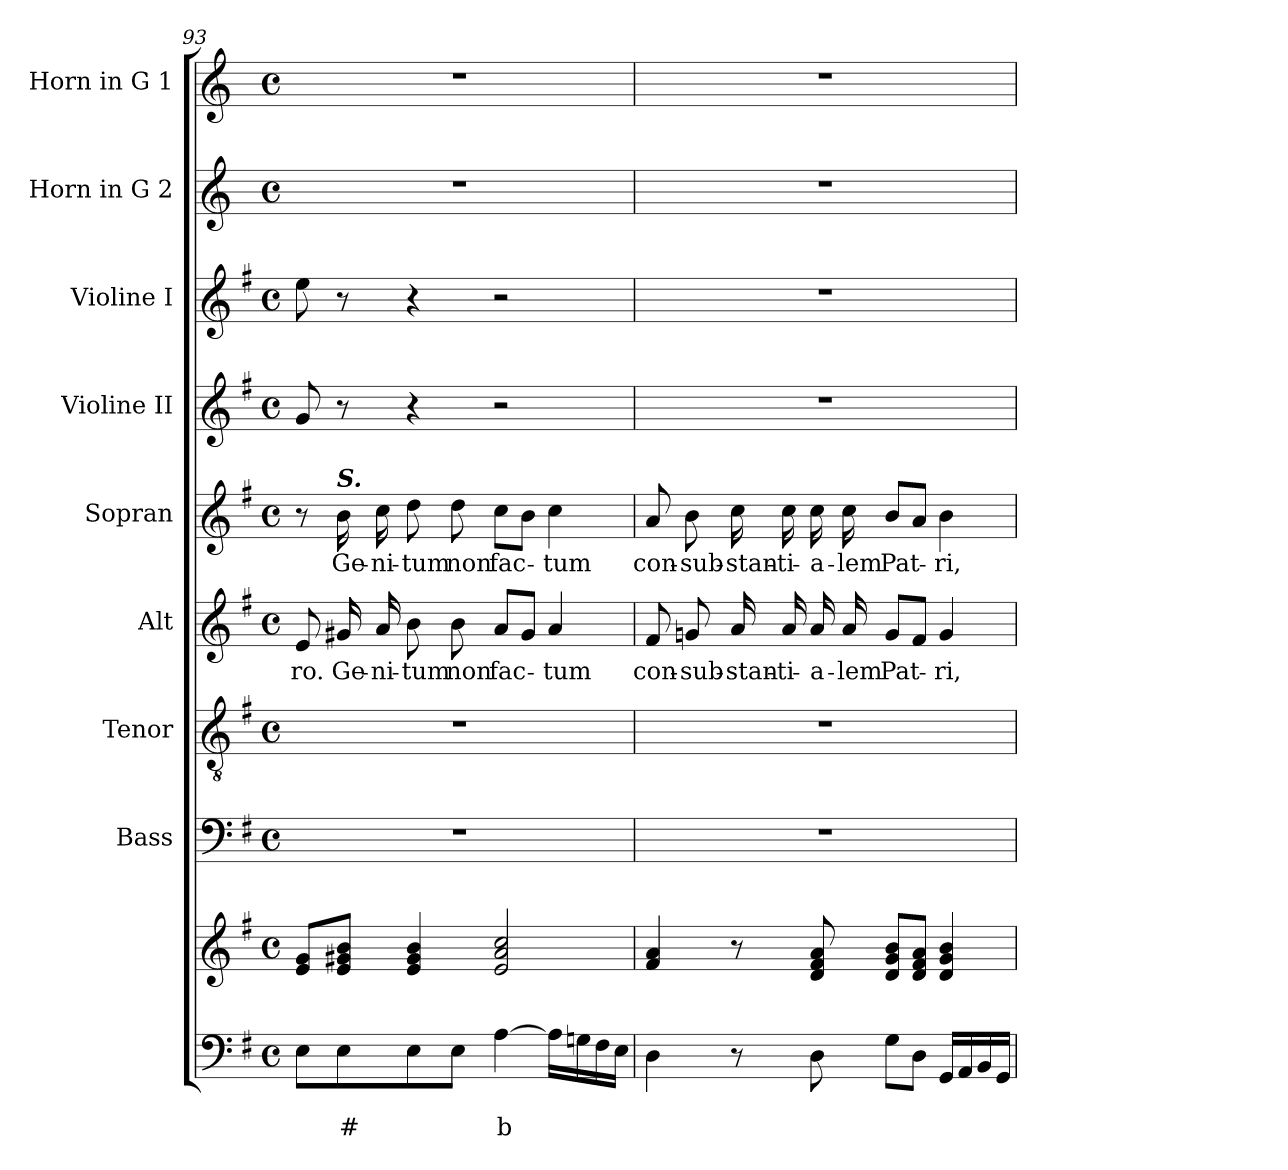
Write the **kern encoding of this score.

**kern	**text	**text	**kern	**kern	**kern	**kern	**text	**kern	**text	**kern	**kern	**kern	**kern
*part9	*part9	*part9	*part9	*part8	*part7	*part6	*part6	*part5	*part5	*part4	*part3	*part2	*part1
*staff10	*staff10	*staff10	*staff9	*staff8	*staff7	*staff6	*staff6	*staff5	*staff5	*staff4	*staff3	*staff2	*staff1
*	*	*	*	*I"Bass	*I"Tenor	*I"Alt	*	*I"Sopran	*	*I"Violine II	*I"Violine I	*I"Horn in G 2	*I"Horn in G 1
*	*	*	*	*I'B.	*I'T.	*I'A.	*	*I'S.	*	*I'Vl. II	*I'Vl. I	*	*
!!LO:LB:g=z
*clefF4	*	*	*clefG2	*clefF4	*clefGv2	*clefG2	*	*clefG2	*	*clefG2	*clefG2	*clefG2	*clefG2
*	*	*	*	*	*	*	*	*	*	*	*	*ITrd3c5	*ITrd3c5
*k[f#]	*	*	*k[f#]	*k[f#]	*k[f#]	*k[f#]	*	*k[f#]	*	*k[f#]	*k[f#]	*k[f#]	*k[f#]
*G:	*	*	*G:	*G:	*G:	*G:	*	*G:	*	*G:	*G:	*G:	*G:
*M4/4	*	*	*M4/4	*M4/4	*M4/4	*M4/4	*	*M4/4	*	*M4/4	*M4/4	*M4/4	*M4/4
*met(c)	*	*	*met(c)	*met(c)	*met(c)	*met(c)	*	*met(c)	*	*met(c)	*met(c)	*met(c)	*met(c)
=93	=93	=93	=93	=93	=93	=93	=93	=93	=93	=93	=93	=93	=93
!	!	!	!	!	!	!	!LO:LY:b	!	!	!	!	!	!
8E\L	.	.	8e/ 8g/L	1r	1r	8e/	-ro.	8r	.	8g/	8ee\	1r	1r
!	!	!	!	!	!	!	!	!LO:TX:a:Bi:t=S.	!	!	!	!	!
!	!	!LO:LY:b	!	!	!	!	!LO:LY:b	!	!LO:LY:b	!	!	!	!
8E\	.	#	8e/ 8g#X/ 8b/J	.	.	16g#X/	Ge-	16b\	Ge-	8r	8r	.	.
!	!	!	!	!	!	!	!LO:LY:b	!	!LO:LY:b	!	!	!	!
.	.	.	.	.	.	16a/	-ni-	16cc\	-ni-	.	.	.	.
!	!	!	!	!	!	!	!LO:LY:b	!	!LO:LY:b	!	!	!	!
8E\	.	.	4e/ 4g#/ 4b/	.	.	8b\	-tum	8dd\	-tum	4r	4r	.	.
!	!	!	!	!	!	!	!LO:LY:b	!	!LO:LY:b	!	!	!	!
8E\J	.	.	.	.	.	8b\	non	8dd\	non	.	.	.	.
!	!	!LO:LY:b	!	!	!	!	!LO:LY:b	!	!LO:LY:b	!	!	!	!
[4A\	.	b	2e/ 2a/ 2cc/	.	.	8a/L	fac-	8cc\L	fac-	2r	2r	.	.
.	.	.	.	.	.	8g#/J	.	8b\J	.	.	.	.	.
!	!	!	!	!	!	!	!LO:LY:b	!	!LO:LY:b	!	!	!	!
16A\LL]	.	.	.	.	.	4a/	-tum	4cc\	-tum	.	.	.	.
!	!	!LO:LY:b	!	!	!	!	!	!	!	!	!	!	!
16Gn\	.	_	.	.	.	.	.	.	.	.	.	.	.
16F#\	.	.	.	.	.	.	.	.	.	.	.	.	.
16E\JJ	.	.	.	.	.	.	.	.	.	.	.	.	.
=94	=94	=94	=94	=94	=94	=94	=94	=94	=94	=94	=94	=94	=94
!	!	!	!	!	!	!	!LO:LY:b	!	!LO:LY:b	!	!	!	!
4D\	.	.	4f#/ 4a/	1r	1r	8f#/	con-	8a/	con-	1r	1r	1r	1r
!	!	!	!	!	!	!	!LO:LY:b	!	!LO:LY:b	!	!	!	!
.	.	.	.	.	.	8gn/	-sub-	8b\	-sub-	.	.	.	.
!	!	!	!	!	!	!	!LO:LY:b	!	!LO:LY:b	!	!	!	!
8r	.	.	8r	.	.	16a/	-stan-	16cc\	-stan-	.	.	.	.
!	!	!	!	!	!	!	!LO:LY:b	!	!LO:LY:b	!	!	!	!
.	.	.	.	.	.	16a/	-ti-	16cc\	-ti-	.	.	.	.
!	!	!	!	!	!	!	!LO:LY:b	!	!LO:LY:b	!	!	!	!
8D\	.	.	8d/ 8f#/ 8a/	.	.	16a/	-a-	16cc\	-a-	.	.	.	.
!	!	!	!	!	!	!	!LO:LY:b	!	!LO:LY:b	!	!	!	!
.	.	.	.	.	.	16a/	-lem	16cc\	-lem	.	.	.	.
!	!	!	!	!	!	!	!LO:LY:b	!	!LO:LY:b	!	!	!	!
8G\L	.	.	8d/ 8g/ 8b/L	.	.	8g/L	Pat-	8b/L	Pat-	.	.	.	.
8D\J	.	.	8d/ 8f#/ 8a/J	.	.	8f#/J	.	8a/J	.	.	.	.	.
!	!	!	!	!	!	!	!LO:LY:b	!	!LO:LY:b	!	!	!	!
16GG/LL	.	.	4d/ 4g/ 4b/	.	.	4g/	-ri,	4b\	-ri,	.	.	.	.
16AA/	.	.	.	.	.	.	.	.	.	.	.	.	.
16BB/	.	.	.	.	.	.	.	.	.	.	.	.	.
16GG/JJ	.	.	.	.	.	.	.	.	.	.	.	.	.
=	=	=	=	=	=	=	=	=	=	=	=	=	=
*-	*-	*-	*-	*-	*-	*-	*-	*-	*-	*-	*-	*-	*-
